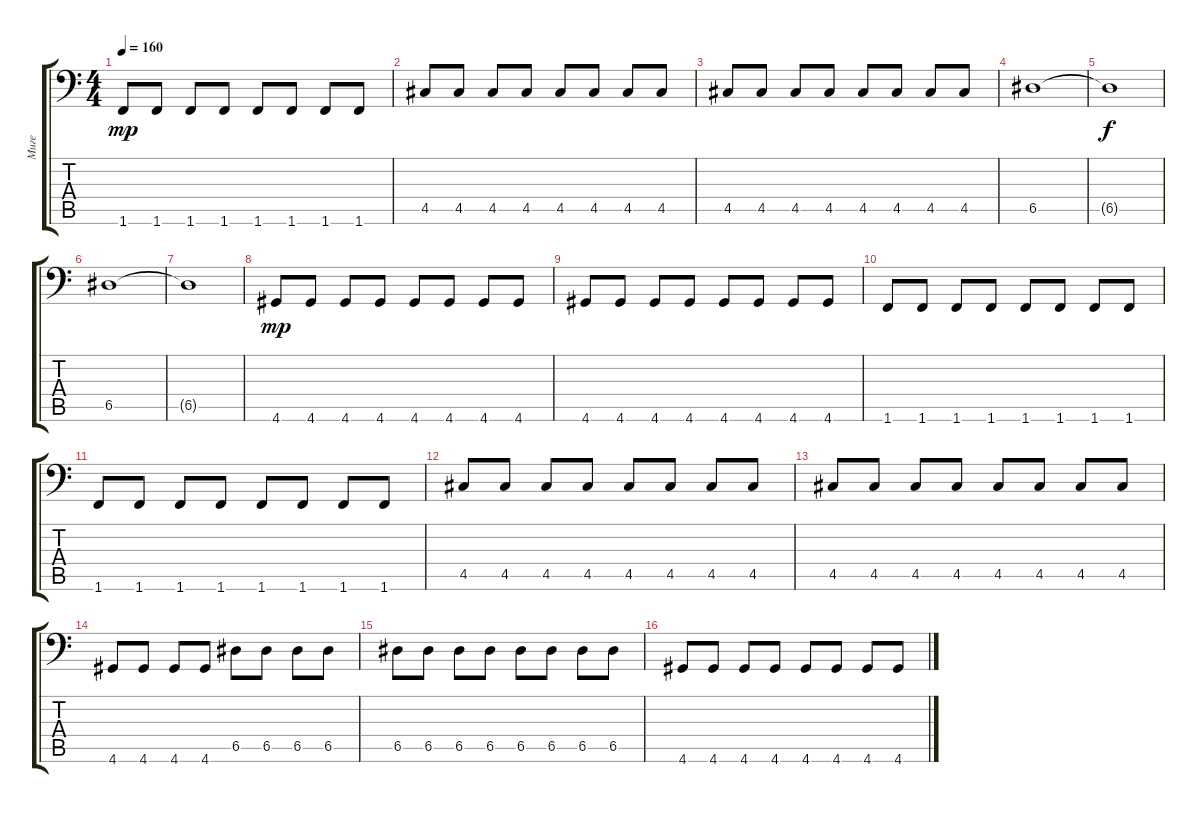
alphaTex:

\track ("Миге" "Миге") {instrument electricbassfinger}
\staff {score tabs}
\tuning (E3 B2 G2 D2 A1 E1) {hide}
\ts (4 4)
\tempo 160
\clef f4
\ks c
1.6.8{dy mp} 1.6.8 1.6.8 1.6.8 1.6.8 1.6.8 1.6.8 1.6.8 |
4.5.8 4.5.8 4.5.8 4.5.8 4.5.8 4.5.8 4.5.8 4.5.8 |
4.5.8 4.5.8 4.5.8 4.5.8 4.5.8 4.5.8 4.5.8 4.5.8 |
6.5.1 |
6.5{t}.1{dy f} |
6.5.1 |
6.5{t}.1 |
4.6.8{dy mp} 4.6.8 4.6.8 4.6.8 4.6.8 4.6.8 4.6.8 4.6.8 |
4.6.8 4.6.8 4.6.8 4.6.8 4.6.8 4.6.8 4.6.8 4.6.8 |
1.6.8 1.6.8 1.6.8 1.6.8 1.6.8 1.6.8 1.6.8 1.6.8 |
1.6.8 1.6.8 1.6.8 1.6.8 1.6.8 1.6.8 1.6.8 1.6.8 |
4.5.8 4.5.8 4.5.8 4.5.8 4.5.8 4.5.8 4.5.8 4.5.8 |
4.5.8 4.5.8 4.5.8 4.5.8 4.5.8 4.5.8 4.5.8 4.5.8 |
4.6.8 4.6.8 4.6.8 4.6.8 6.5.8 6.5.8 6.5.8 6.5.8 |
6.5.8 6.5.8 6.5.8 6.5.8 6.5.8 6.5.8 6.5.8 6.5.8 |
4.6.8 4.6.8 4.6.8 4.6.8 4.6.8 4.6.8 4.6.8 4.6.8
